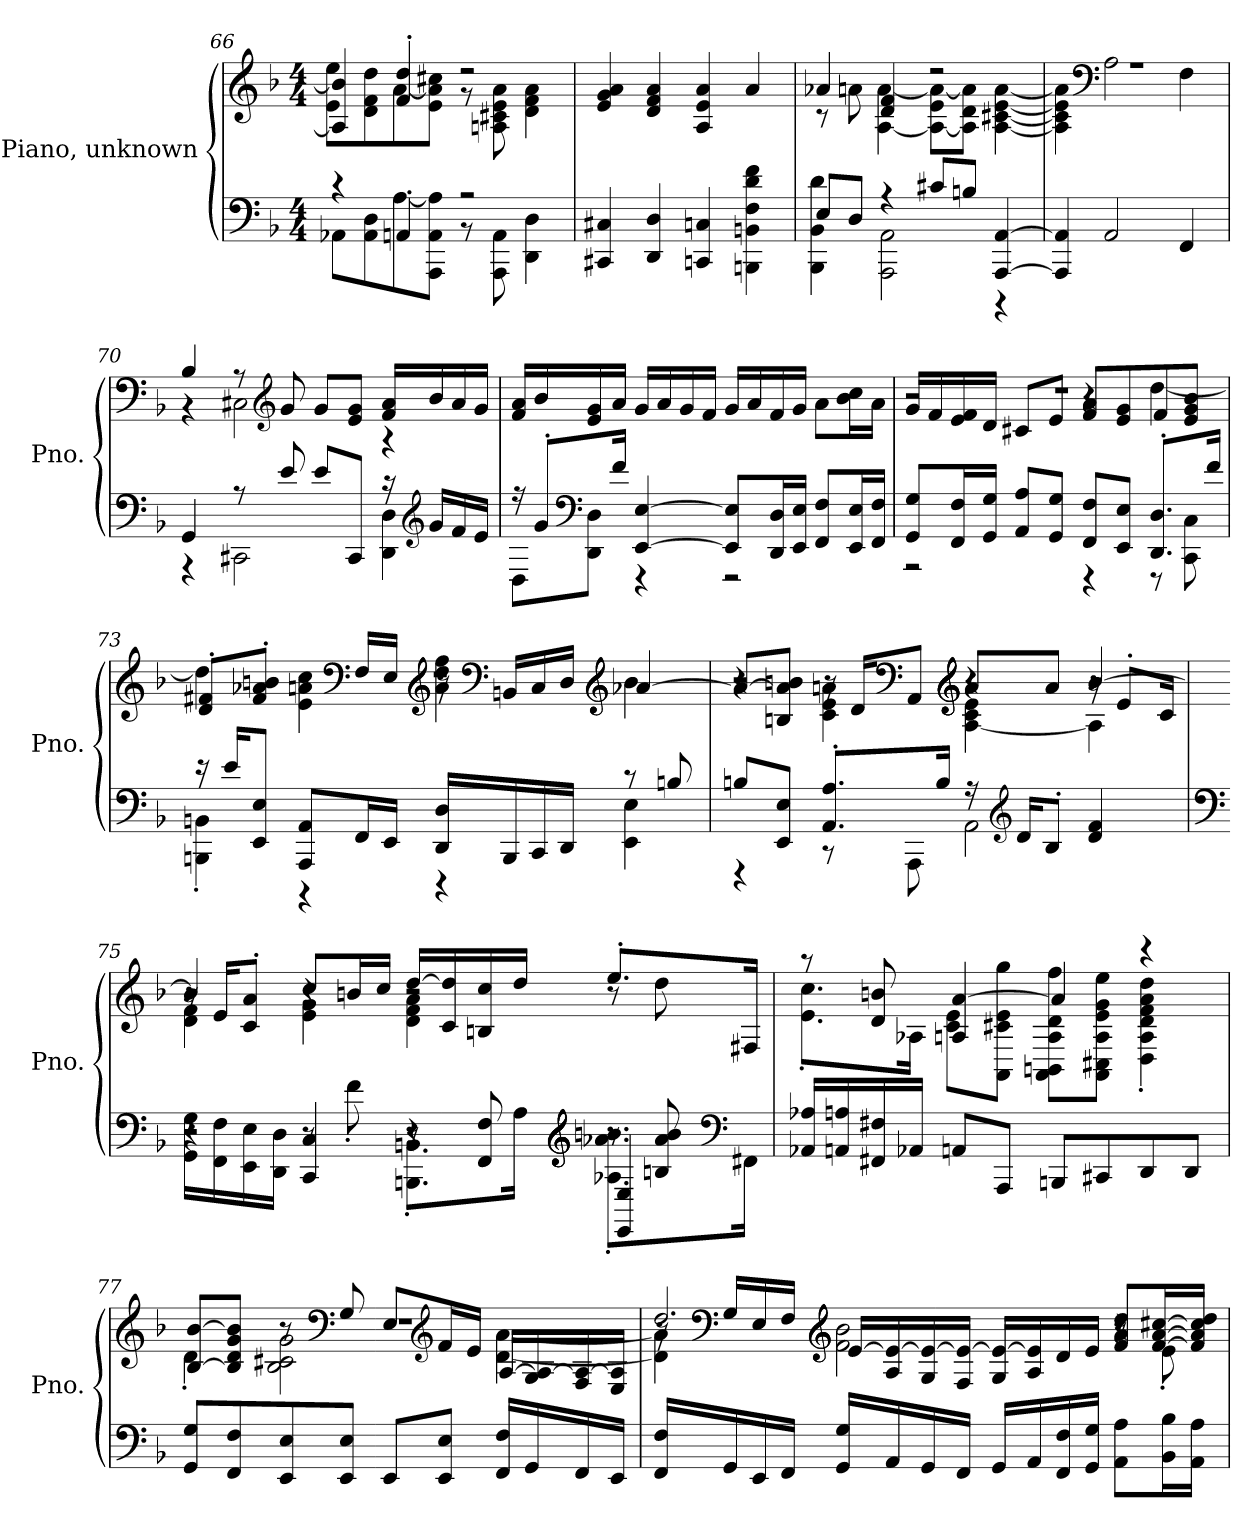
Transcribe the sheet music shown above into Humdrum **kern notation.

**kern	**kern
*part1	*part1
*staff2	*staff1
*I"Piano, unknown	*
*I'Pno.	*
*clefF4	*clefG2
*k[b-]	*k[b-]
*M4/4	*M4/4
=66	=66
*^	*^
4r	8AA-X\L	4A-/] 4b/]	8e\ 8ee\L
.	8AA-\ 8D\	.	8d\ 8f\ 8dd\
4AAn'/	[8A\	4f/' 4dd/'	[8a\
.	8AAA\ 8AA\ 8A\]J	.	8e\ 8a\] 8cc#X\J
2r	8r	2r	8r
.	8AAA\ 8AA\	.	8An\ 8c#X\ 8e\ 8a\
.	4DD\ 4D\	.	4d\ 4f\ 4a\
*v	*v	*	*
*	*v	*v
=67	=67
4CC#X/ 4C#X/	4e/ 4g/ 4a/
4DD/ 4D/	4d/ 4f/ 4a/
4CCn/ 4Cn/	4A/ 4e/ 4a/
4BBBn\ 4BBn\ 4F\ 4d\ 4f\	4a/
!!LO:PB:g=z
=68	=68
*^	*^
8E/L	4BBB-\ 4BB-\ 4d\	4a-X/	8r
8D/J	.	.	8an\
4r	2AAA\ 2AA\	4d/ 4f/	[4A\ [4a\
8c#X/L	.	2r	8A\_ 8e\ 8a\_L
8Bn/J	.	.	8A\] 8d\ 8a\]J
[4AAA/ [4AA/	4r	.	[4A\ [4c#X\ [4e\ [4a\
*v	*v	*	*
=69	=69	=69
4AAA/] 4AA/]	1r	4A\] 4c#\] 4e\] 4a\]
*	*clefF4	*
2AA/	.	2A\
4FF/	.	4F\
=70	=70	=70
*^	*	*
4GG/	4r	4B-/	4r
8r	2CC#X\	8r	2C#X\
*	*	*clefG2	*
8e/	.	8g/	.
8e/L	.	8g/L	.
8CC#/J	.	8e/ 8g/J	.
16r	4DD\ 4D\	16f/ 16a/LL	4r
*clefG2	*	*	*
16g/LL	.	16b-/	.
16f/	.	16a/	.
16e/JJ	.	16g/JJ	.
*	*	*v	*v
!!LO:LB:g=z
=71	=71	=71
16r	8D\L	16f/ 16a/LL
8g'/L	.	16b-/
*clefF4	*	*
.	8DD\ 8D\J	16e/ 16g/
16f/Jk	.	16a/JJ
[4EE/ [4E/	4r	16g/LL
.	.	16a/
.	.	16g/
.	.	16f/JJ
8EE/] 8E/]L	2r	16g/LL
.	.	16a/
16DD/ 16D/L	.	16f/
16EE/ 16E/JJ	.	16g/JJ
8FF/ 8F/L	.	8a\L
16EE/ 16E/L	.	16b-\ 16cc\L
16FF/ 16F/JJ	.	16a\JJ
=72	=72	=72
*	*	*^
*	*	*	*^
8GG/ 8G/L	2r	1r	2r	16g/LL
.	.	.	.	16f/
16FF/ 16F/L	.	.	.	16e/ 16f/
16GG/ 16G/JJ	.	.	.	16d/JJ
8AA/ 8A/L	.	.	.	8c#X/L
8GG/ 8G/J	.	.	.	8e/J
8FF/ 8F/L	4r	.	4r	8f/ 8a/L
8EE/ 8E/J	.	.	.	8e/ 8g/
8.DD/' 8.D/'L	8r	.	[4dd\	8f/
.	8CC\ 8C\	.	.	8e/ 8g/ 8b-/J
16f/Jk	.	.	.	.
!!LO:LB:g=z	!!	!!
=73	=73	=73	=73	=73
16r	4BBBn\' 4BBn\'	1r	4dd\]	8d/' 8f#X/'L
16e/KL	.	.	.	.
8EE/ 8E/J	.	.	.	8f#/' 8a-X/' 8bn/'J
8AAA/ 8AA/L	4r	.	4e\ 4an\ 4cc\	8r
*	*	*clefF4	*	*
16FF/L	.	.	.	16F/LL
16EE/JJ	.	.	.	16E/JJ
*	*	*clefG2	*	*
16DD/ 16D/LL	4r	.	4a\ 4dd\ 4ff\	16r
*	*	*clefF4	*	*
16BBB/	.	.	.	16BBn/LL
16CC/	.	.	.	16C/
16DD/JJ	.	.	.	16D/JJ
*	*	*clefG2	*	*
8r	4EE\ 4E\	.	4b\	[4a-X/
8Bn/	.	.	.	.
=74	=74	=74	=74	=74
8Bn/L	4r	2r	4r	8a-/L_
8EE/ 8E/J	.	.	.	8Bn/ 8a-/] 8bn/J
8.AA/' 8.A/'L	8r	.	4c\ 4e\ 4an\	16r
.	.	.	.	16d/KL
*	*	*clefF4	*	*
.	8AAA\	.	.	8AA/J
16B/Jk	.	.	.	.
*	*	*clefG2	*	*
16r	2AA\	4r	[4A\ 4c\ 4e\	8a/L
*clefG2	*	*	*	*
16d/KL	.	.	.	.
8B'/J	.	.	.	8a/J
4d/ 4f/	.	[4b/	4A\]	16r
.	.	.	.	8e'/L
.	.	.	.	16c/Jk
*v	*v	*	*	*
!!LO:LB:g=z	!!	!!
=75	=75	=75	=75
*clefF4	*	*	*
*^	*	*	*
*	*^	*	*	*
2r	16GG\ 16G\LL	4r	4b/]	4d\ 4f\	16r
.	16FF\ 16F\	.	.	.	16e/KL
.	16EE\ 16E\	.	.	.	8c/' 8a/'J
.	16DD\ 16D\JJ	.	.	.	.
.	8r	4CC/ 4C/	4r	4e\ 4g\	8cc/L
.	8f'\	.	.	.	16bn/L
.	.	.	.	.	16cc/JJ
4r	8.BBBn\' 8.BBn\'L	8r	2r	4d\ 4f\ 4a\	[16dd/LL
.	.	.	.	.	16c/ 16dd/]
.	.	8FF/ 8F/	.	.	16Bn/ 16cc/
.	16A\Jk	.	.	.	16dd/JJ
*clefG2	*	*	*	*	*
8r	8.A-X\' 8.a-X\' 8.bn\'L	4EE/ 4E/	.	8r	8.ee'/L
8Bn/ 8a-/ 8b/	.	.	.	8dd\	.
*clefF4	*	*	*	*	*
.	16FF#X\Jk	.	.	.	16F#X/Jk
*v	*v	*v	*	*	*
*	*	*v	*v
=76	=76	=76
16AA-X/ 16A-X/LL	8r	8.e\' 8.cc\'L
16AAn/ 16An/	.	.
16FF#X/ 16F#X/	8d/ 8bn/	.
16AA-X/JJ	.	16A-X\Jk
8AAn/L	4An/ [4a/	8c\ 8e\L
8AAA/J	.	8AA\ 8c#X\ 8e\ 8gg\J
8BBBn/L	4a/]	8AA\ 8BBn\ 8A\ 8d\ 8ff\L
8CC#X/	.	8AA\ 8C#X\ 8A\ 8e\ 8g\ 8ee\J
8DD/	4r	4D\' 4A\' 4d\' 4f\' 4a\' 4dd\'
8DD/J	.	.
!!LO:LB:g=z
=77	=77	=77
*	*	*^
8GG/ 8G/L	1r	4d'\	[8B-/ [8b-/L
8FF/ 8F/	.	.	8B-/] 8d/ 8g/ 8b-/]J
8EE/ 8E/	.	2B-\ 2c#X\ 2g\	8r
*	*clefF4	*	*
8EE/ 8E/J	.	.	8G/
8EE/L	.	.	8E/L
*	*clefG2	*	*
8EE/ 8E/J	.	.	16f/L
.	.	.	16e/JJ
16FF/ 16F/LL	.	[4d\ [4a\	[16A/LL
16GG/	.	.	16G/ 16A/_
16FF/	.	.	16F/ 16A/_
16EE/JJ	.	.	16E/ 16A/]JJ
=78	=78	=78	=78
16FF/ 16F/LL	2.dd/	4d\] 4a\]	16r
*	*clefF4	*	*
16GG/	.	.	16G/LL
16EE/	.	.	16E/
16FF/JJ	.	.	16F/JJ
*	*clefG2	*	*
16GG/ 16G/LL	.	2f\ 2b-\	[16e/LL
16AA/	.	.	16A/ 16e/_
16GG/	.	.	16G/ 16e/_
16FF/JJ	.	.	16F/ 16e/_JJ
16GG/LL	.	.	16G/ 16e/_LL
16AA/	.	.	16A/ 16e/]
16FF/ 16F/	.	.	16d/
16GG/ 16G/JJ	.	.	16e/JJ
8AA\ 8A\L	4r	8r	8f/ 8a/ 8dd/L
16BB-\ 16B-\L	.	8e'\	[16f/ [16a/ [16cc#X/L
16AA\ 16A\JJ	.	.	16f/] 16a/] 16cc#/] 16dd/JJ
*	*v	*v	*v
=	=
*-	*-
